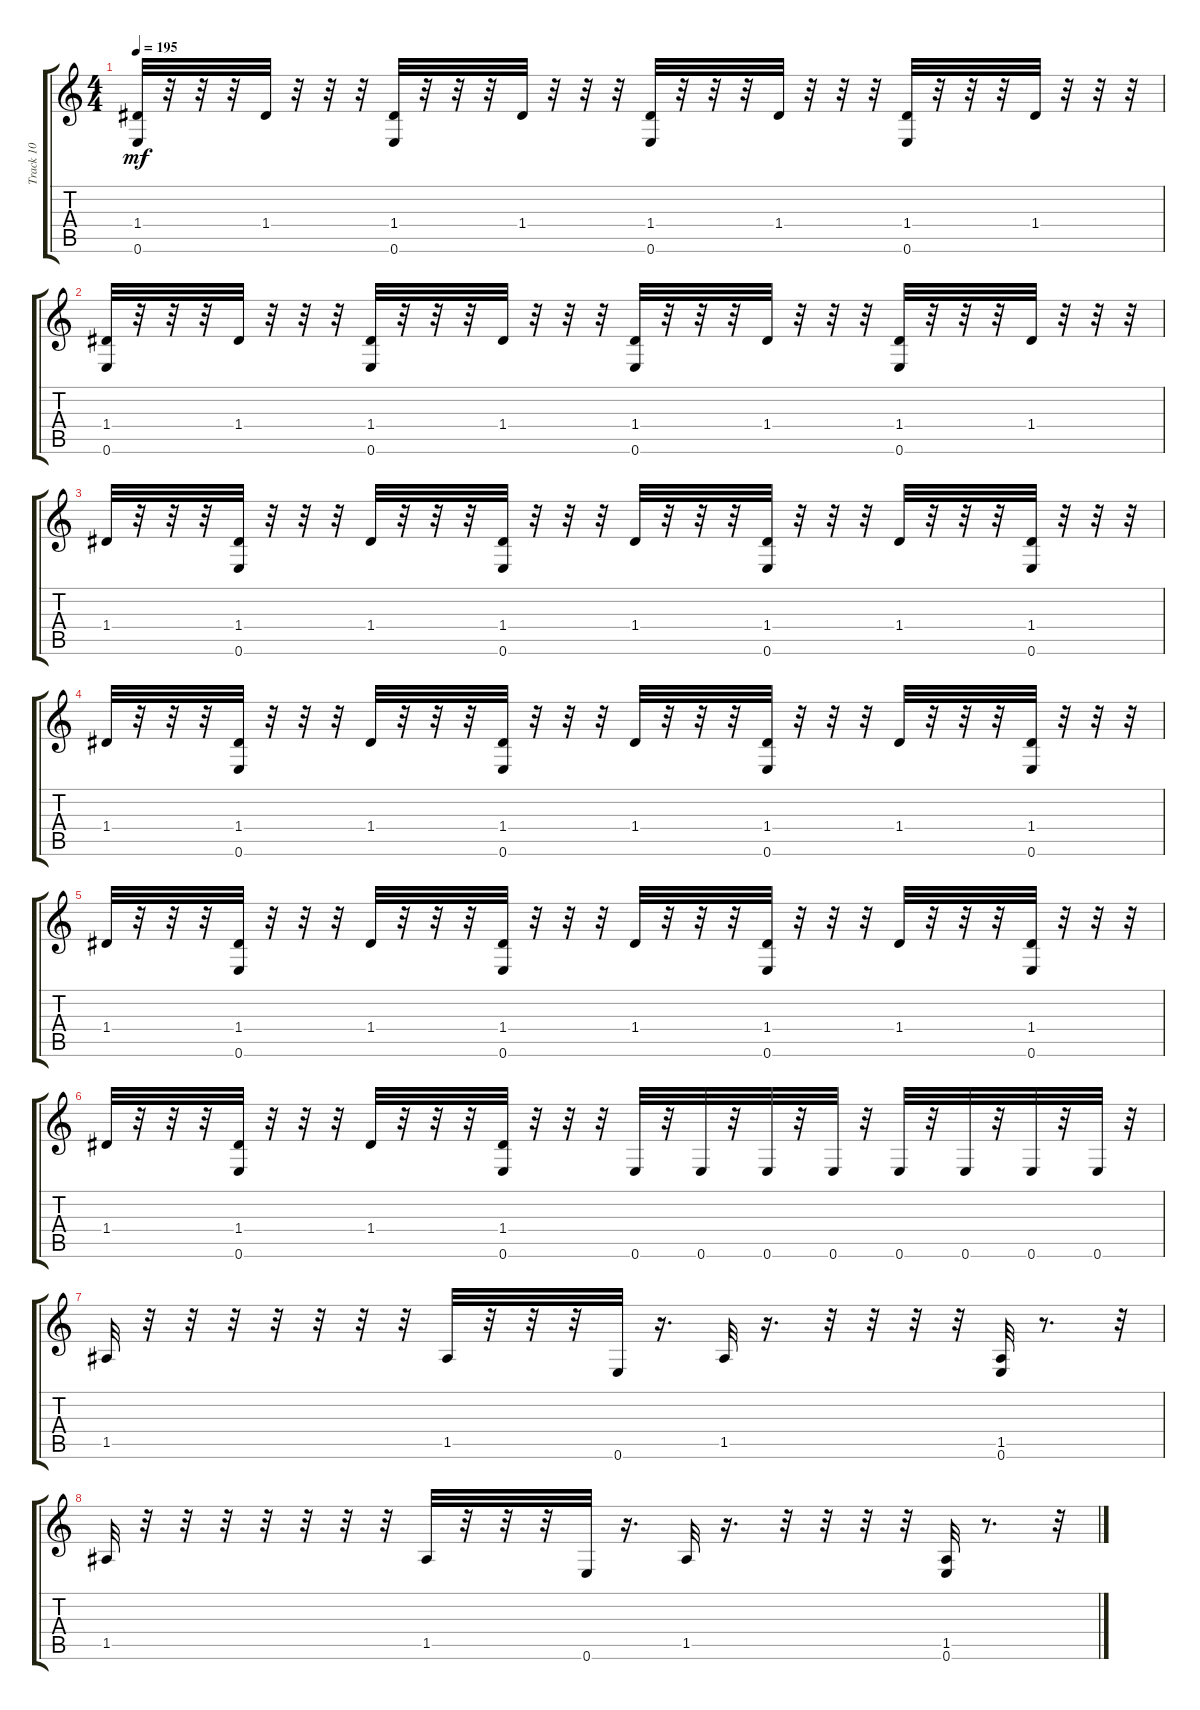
\track ("Track 10" "Track 10") {instrument acousticguitarsteel}
\staff {score tabs}
\tuning (E4 B3 G3 D3 A2 E2) {hide}
\ts (4 4)
\tempo 195
\clef g2
\ks c
(1.4 0.6).32{dy mf} r.32 r.32 r.32 1.4.32 r.32 r.32 r.32 (1.4 0.6).32 r.32 r.32 r.32 1.4.32 r.32 r.32 r.32 (1.4 0.6).32 r.32 r.32 r.32 1.4.32 r.32 r.32 r.32 (1.4 0.6).32 r.32 r.32 r.32 1.4.32 r.32 r.32 r.32 |
(1.4 0.6).32 r.32 r.32 r.32 1.4.32 r.32 r.32 r.32 (1.4 0.6).32 r.32 r.32 r.32 1.4.32 r.32 r.32 r.32 (1.4 0.6).32 r.32 r.32 r.32 1.4.32 r.32 r.32 r.32 (1.4 0.6).32 r.32 r.32 r.32 1.4.32 r.32 r.32 r.32 |
1.4.32 r.32 r.32 r.32 (1.4 0.6).32 r.32 r.32 r.32 1.4.32 r.32 r.32 r.32 (1.4 0.6).32 r.32 r.32 r.32 1.4.32 r.32 r.32 r.32 (1.4 0.6).32 r.32 r.32 r.32 1.4.32 r.32 r.32 r.32 (1.4 0.6).32 r.32 r.32 r.32 |
1.4.32 r.32 r.32 r.32 (1.4 0.6).32 r.32 r.32 r.32 1.4.32 r.32 r.32 r.32 (1.4 0.6).32 r.32 r.32 r.32 1.4.32 r.32 r.32 r.32 (1.4 0.6).32 r.32 r.32 r.32 1.4.32 r.32 r.32 r.32 (1.4 0.6).32 r.32 r.32 r.32 |
1.4.32 r.32 r.32 r.32 (1.4 0.6).32 r.32 r.32 r.32 1.4.32 r.32 r.32 r.32 (1.4 0.6).32 r.32 r.32 r.32 1.4.32 r.32 r.32 r.32 (1.4 0.6).32 r.32 r.32 r.32 1.4.32 r.32 r.32 r.32 (1.4 0.6).32 r.32 r.32 r.32 |
1.4.32 r.32 r.32 r.32 (1.4 0.6).32 r.32 r.32 r.32 1.4.32 r.32 r.32 r.32 (1.4 0.6).32 r.32 r.32 r.32 0.6.32 r.32 0.6.32 r.32 0.6.32 r.32 0.6.32 r.32 0.6.32 r.32 0.6.32 r.32 0.6.32 r.32 0.6.32 r.32 |
1.5.32 r.32 r.32 r.32 r.32 r.32 r.32 r.32 1.5.32 r.32 r.32 r.32 0.6.32 r.16{d} 1.5.32 r.16{d} r.32 r.32 r.32 r.32 (1.5 0.6).32 r.8{d} r.32 |
1.5.32 r.32 r.32 r.32 r.32 r.32 r.32 r.32 1.5.32 r.32 r.32 r.32 0.6.32 r.16{d} 1.5.32 r.16{d} r.32 r.32 r.32 r.32 (1.5 0.6).32 r.8{d} r.32
